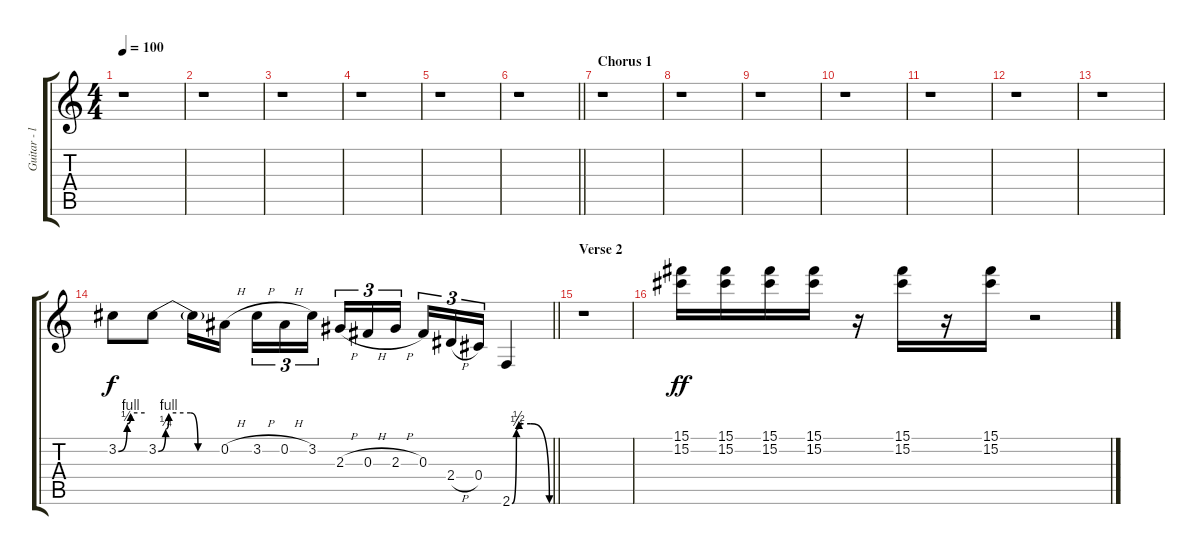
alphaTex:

\track ("Guitar - lead left/funk" "Guitar - l") {instrument electricguitarclean}
\staff {score tabs}
\tuning (Eb4 Bb3 Gb3 Db3 Ab2 Eb2) {hide}
\ts (4 4)
\tempo 100
\clef g2
\ks c
r.1{dy fff} |
r.1 |
r.1 |
r.1 |
r.1 |
\barLineRight lightlight
r.1 |
\section ("" "Chorus 1")
r.1 |
r.1 |
r.1 |
r.1 |
r.1 |
r.1 |
r.1 |
\barLineRight lightlight
3.2{be (custom 0 0 20 2 28 4 60 4)}.8{dy f volume 1 balance 5 instrument distortionguitar} 3.2{be (custom 0 0 7 1 10 4 31 4 38 0 60 0)}.8 3.2{t}.16 0.2{h}.16{beam splitsecondary} 3.2{h}.16{tu (3 2)} 0.2{h}.16{tu (3 2)} 3.2.16{tu (3 2)} 2.3{h}.16{tu (3 2)} 0.3{h}.16{tu (3 2)} 2.3{h}.16{tu (3 2) beam splitsecondary} 0.3.16{tu (3 2)} 2.4{h}.16{tu (3 2)} 0.4.16{tu (3 2)} 2.6{be (custom 0 0 7 1 11 2 30 2 60 0)}.4 |
\section ("" "Verse 2")
r.1 |
(15.1 15.2).16{dy ff volume 5 instrument electricguitarclean} (15.1 15.2).16 (15.1 15.2).16 (15.1 15.2).16 r.16 (15.1 15.2).16 r.16 (15.1 15.2).16{volume 0} r.2
